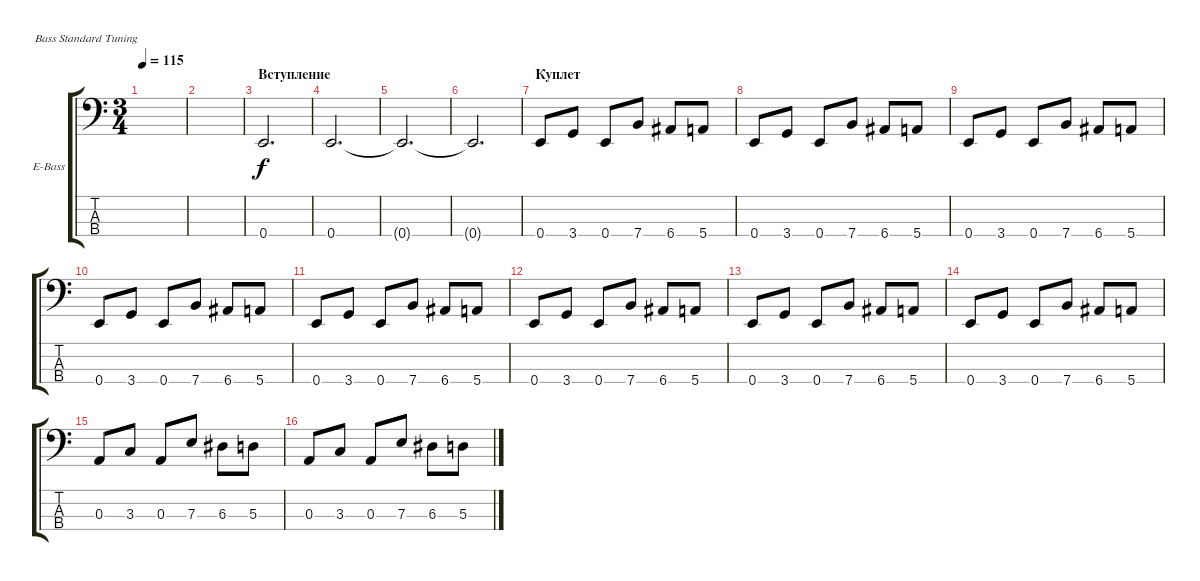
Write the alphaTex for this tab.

\defaultSystemsLayout 4
\bracketExtendMode groupsimilarinstruments
\firstSystemTrackNameOrientation horizontal
\otherSystemsTrackNameOrientation horizontal
\track ("А. Андреев" "E-Bass") {instrument electricbassfinger}
\staff {score tabs}
\tuning (G2 D2 A1 E1)
\ts (3 4)
\tempo 115
\clef f4
\scale
0.487395
\ks c
|
\scale
0.256303 |
\section ("" "Вступление")
\scale
0.256303 0.4.2{d} |
\scale
0.333333 0.4.2{d} |
\scale
0.333333 0.4{t}.2{d} |
\scale
0.333333 0.4{t}.2{d} |
\section ("" "Куплет")
0.4.8 3.4.8 0.4.8 7.4.8 6.4.8 5.4.8 |
0.4.8 3.4.8 0.4.8 7.4.8 6.4.8 5.4.8 |
0.4.8 3.4.8 0.4.8 7.4.8 6.4.8 5.4.8 |
0.4.8 3.4.8 0.4.8 7.4.8 6.4.8 5.4.8 |
0.4.8 3.4.8 0.4.8 7.4.8 6.4.8 5.4.8 |
0.4.8 3.4.8 0.4.8 7.4.8 6.4.8 5.4.8 |
0.4.8 3.4.8 0.4.8 7.4.8 6.4.8 5.4.8 |
0.4.8 3.4.8 0.4.8 7.4.8 6.4.8 5.4.8 |
0.3.8 3.3.8 0.3.8 7.3.8 6.3.8 5.3.8 |
0.3.8 3.3.8 0.3.8 7.3.8 6.3.8 5.3.8
